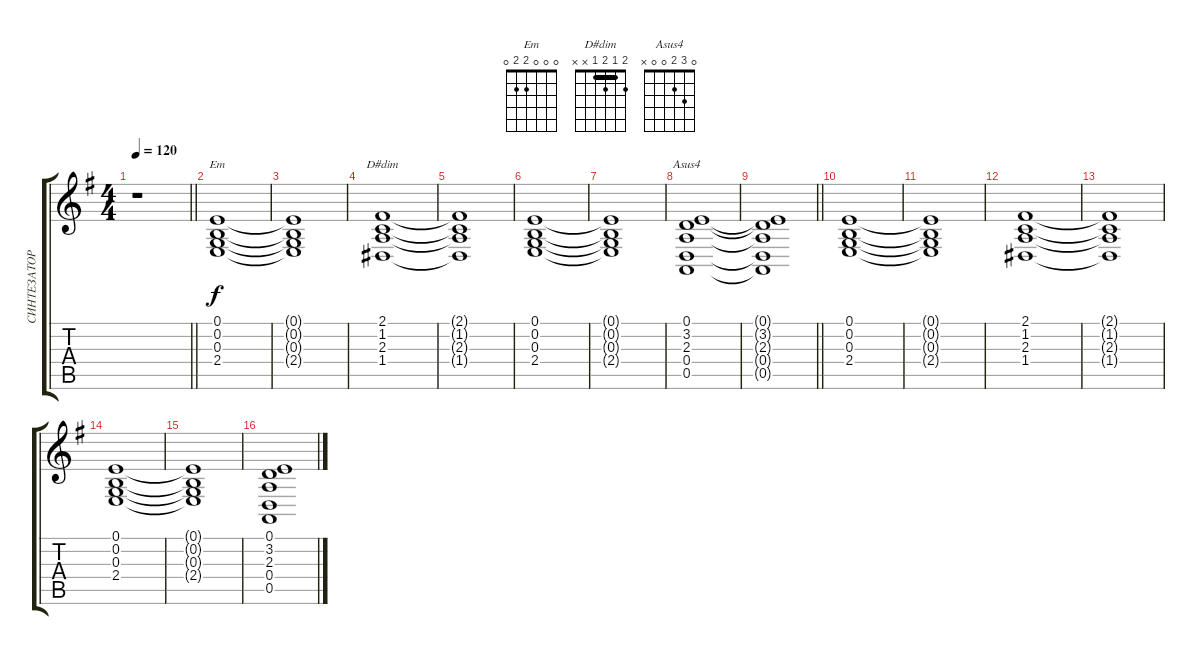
\track ("СИНТЕЗАТОР 2" "СИНТЕЗАТОР") {instrument choiraahs}
\staff {score tabs}
\tuning (E4 B3 G3 D3 A2 E2) {hide}
\chord ("Em" 0 0 0 2 2 0)
\chord ("D#dim" 2 1 2 1 x x) {barre 1}
\chord ("Asus4" 0 3 2 0 0 x)
\ts (4 4)
\tempo 120
\clef g2
\barLineRight lightlight
\ks g
r.1{dy f} |
(0.1 0.2 0.3 2.4).1{ch "Em"} |
(0.1{t} 0.2{t} 0.3{t} 2.4{t}).1 |
(2.1 1.2 2.3 1.4).1{ch "D#dim"} |
(2.1{t} 1.2{t} 2.3{t} 1.4{t}).1 |
(0.1 0.2 0.3 2.4).1 |
(0.1{t} 0.2{t} 0.3{t} 2.4{t}).1 |
(0.1 3.2 2.3 0.4 0.5).1{ch "Asus4"} |
\barLineRight lightlight
(0.1{t} 3.2{t} 2.3{t} 0.4{t} 0.5{t}).1 |
(0.1 0.2 0.3 2.4).1 |
(0.1{t} 0.2{t} 0.3{t} 2.4{t}).1 |
(2.1 1.2 2.3 1.4).1 |
(2.1{t} 1.2{t} 2.3{t} 1.4{t}).1 |
(0.1 0.2 0.3 2.4).1 |
(0.1{t} 0.2{t} 0.3{t} 2.4{t}).1 |
(0.1 3.2 2.3 0.4 0.5).1
